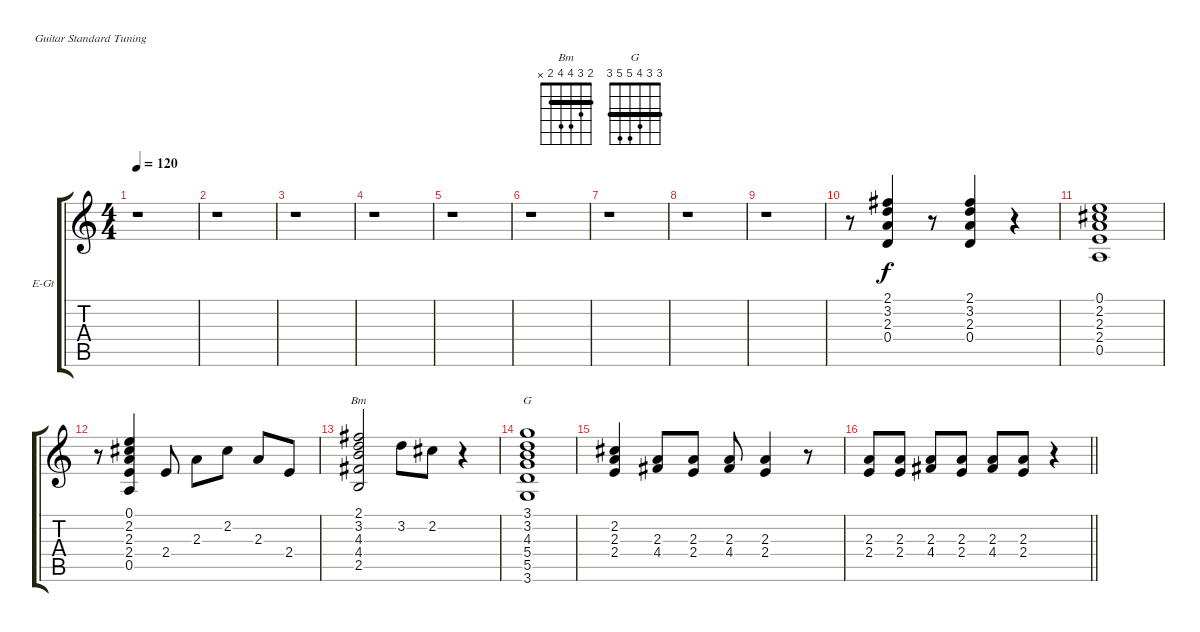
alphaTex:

\bracketExtendMode groupsimilarinstruments
\firstSystemTrackNameOrientation horizontal
\otherSystemsTrackNameOrientation horizontal
\track ("Pista 1" "E-Gt") {instrument distortionguitar}
\staff {score tabs}
\tuning (E4 B3 G3 D3 A2 E2)
\chord ("Bm" 2 3 4 4 2 x) {barre 2}
\chord ("G" 3 3 4 5 5 3) {barre (3 3)}
\ts (4 4)
\tempo 120
\clef g2
\ks c
r.1{dy f} |
r.1 |
r.1 |
r.1 |
r.1 |
r.1 |
r.1 |
r.1 |
r.1 |
r.8 (2.1 3.2 2.3 0.4).4 r.8 (2.1 3.2 2.3 0.4).4 r.4 |
(0.1 2.2 2.3 2.4 0.5).1 |
r.8 (0.1 2.2 2.3 2.4 0.5).4 2.4.8 2.3.8 2.2.8 2.3.8 2.4.8 |
(2.1 3.2 4.3 4.4 2.5).2{ch "Bm"} 3.2.8 2.2.8 r.4 |
(3.1 3.2 4.3 5.4 5.5 3.6).1{ch "G"} |
(2.2 2.3 2.4).4 (2.3 4.4).8 (2.3 2.4).8 (2.3 4.4).8 (2.3 2.4).4 r.8 |
\barLineRight lightlight
(2.3 2.4).8 (2.3 2.4).8 (2.3 4.4).8 (2.3 2.4).8 (2.3 4.4).8 (2.3 2.4).8 r.4
